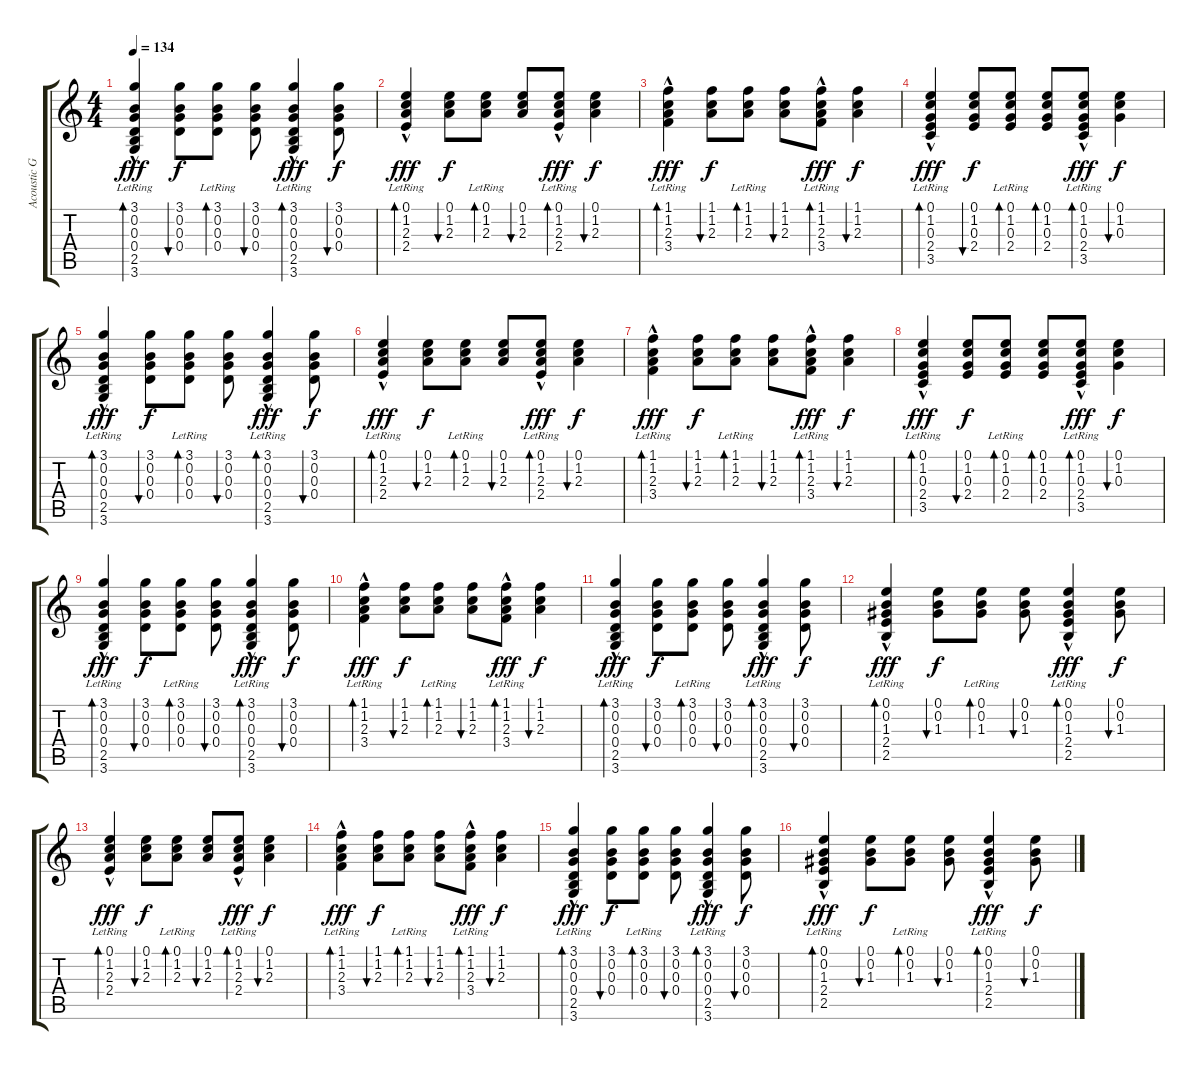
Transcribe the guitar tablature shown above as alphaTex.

\track ("Acoustic Guitar" "Acoustic G") {instrument acousticguitarsteel}
\staff {score tabs}
\tuning (E4 B3 G3 D3 A2 E2) {hide}
\ts (4 4)
\tempo 134
\clef g2
\ks c
(3.1 0.2 0.3{lr} 0.4{hac} 2.5 3.6).4{bd 30 dy fff} (3.1 0.2 0.3 0.4).8{bu 30 dy f} (3.1 0.2 0.3{lr} 0.4).8{bd 30} (3.1 0.2 0.3 0.4).8{bu 30} (3.1{hac} 0.2 0.3{lr} 0.4 2.5 3.6).4{bd 30 dy fff} (3.1 0.2 0.3 0.4).8{bu 30 dy f} |
(0.1 1.2 2.3{hac} 2.4{lr}).4{bd 120 dy fff} (0.1 1.2 2.3).8{bu 30 dy f} (0.1 1.2 2.3{lr}).8{bd 30} (0.1 1.2 2.3).8{bu 30} (0.1 1.2 2.3{hac lr} 2.4).8{bd 30 dy fff} (0.1 1.2 2.3).4{bu 30 dy f} |
(1.1 1.2 2.3{hac lr} 3.4).4{bd 30 dy fff} (1.1 1.2 2.3).8{bu 30 dy f} (1.1 1.2 2.3{lr}).8{bd 30} (1.1 1.2 2.3).8{bu 30} (1.1 1.2 2.3{hac lr} 3.4).8{bd 30 dy fff} (1.1 1.2 2.3).4{bu 30 dy f} |
(0.1 1.2 0.3{hac lr} 2.4 3.5).4{bd 30 dy fff} (0.1 1.2 0.3 2.4).8{bu 30 dy f} (0.1 1.2 0.3{lr} 2.4).8{bd 30} (0.1 1.2 0.3 2.4).8{bd 30} (0.1{hac} 1.2 0.3{lr} 2.4 3.5).8{bd 30 dy fff} (0.1 1.2 0.3).4{bu 30 dy f} |
(3.1 0.2 0.3{lr} 0.4{hac} 2.5 3.6).4{bd 30 dy fff} (3.1 0.2 0.3 0.4).8{bu 30 dy f} (3.1 0.2 0.3{lr} 0.4).8{bd 30} (3.1 0.2 0.3 0.4).8{bu 30} (3.1{hac} 0.2 0.3{lr} 0.4 2.5 3.6).4{bd 30 dy fff} (3.1 0.2 0.3 0.4).8{bu 30 dy f} |
(0.1 1.2 2.3{hac} 2.4{lr}).4{bd 120 dy fff} (0.1 1.2 2.3).8{bu 30 dy f} (0.1 1.2 2.3{lr}).8{bd 30} (0.1 1.2 2.3).8{bu 30} (0.1 1.2 2.3{hac lr} 2.4).8{bd 30 dy fff} (0.1 1.2 2.3).4{bu 30 dy f} |
(1.1 1.2 2.3{hac lr} 3.4).4{bd 30 dy fff} (1.1 1.2 2.3).8{bu 30 dy f} (1.1 1.2 2.3{lr}).8{bd 30} (1.1 1.2 2.3).8{bu 30} (1.1 1.2 2.3{hac lr} 3.4).8{bd 30 dy fff} (1.1 1.2 2.3).4{bu 30 dy f} |
(0.1 1.2 0.3{hac lr} 2.4 3.5).4{bd 30 dy fff} (0.1 1.2 0.3 2.4).8{bu 30 dy f} (0.1 1.2 0.3{lr} 2.4).8{bd 30} (0.1 1.2 0.3 2.4).8{bd 30} (0.1{hac} 1.2 0.3{lr} 2.4 3.5).8{bd 30 dy fff} (0.1 1.2 0.3).4{bu 30 dy f} |
(3.1 0.2 0.3{lr} 0.4{hac} 2.5 3.6).4{bd 30 dy fff} (3.1 0.2 0.3 0.4).8{bu 30 dy f} (3.1 0.2 0.3{lr} 0.4).8{bd 30} (3.1 0.2 0.3 0.4).8{bu 30} (3.1{hac} 0.2 0.3{lr} 0.4 2.5 3.6).4{bd 30 dy fff} (3.1 0.2 0.3 0.4).8{bu 30 dy f} |
(1.1 1.2 2.3{hac lr} 3.4).4{bd 30 dy fff} (1.1 1.2 2.3).8{bu 30 dy f} (1.1 1.2 2.3{lr}).8{bd 30} (1.1 1.2 2.3).8{bu 30} (1.1 1.2 2.3{hac lr} 3.4).8{bd 30 dy fff} (1.1 1.2 2.3).4{bu 30 dy f} |
(3.1 0.2 0.3{lr} 0.4{hac} 2.5 3.6).4{bd 30 dy fff} (3.1 0.2 0.3 0.4).8{bu 30 dy f} (3.1 0.2 0.3{lr} 0.4).8{bd 30} (3.1 0.2 0.3 0.4).8{bu 30} (3.1{hac} 0.2 0.3{lr} 0.4 2.5 3.6).4{bd 30 dy fff} (3.1 0.2 0.3 0.4).8{bu 30 dy f} |
(0.1 0.2{hac lr} 1.3 2.4 2.5).4{bd 60 dy fff} (0.1 0.2 1.3).8{bu 30 dy f} (0.1{lr} 0.2 1.3).8{bd 30} (0.1 0.2 1.3).8{bu 30} (0.1{hac lr} 0.2 1.3 2.4 2.5).4{bd 30 dy fff} (0.1 0.2 1.3).8{bu 30 dy f} |
(0.1 1.2 2.3{hac} 2.4{lr}).4{bd 120 dy fff} (0.1 1.2 2.3).8{bu 30 dy f} (0.1 1.2 2.3{lr}).8{bd 30} (0.1 1.2 2.3).8{bu 30} (0.1 1.2 2.3{hac lr} 2.4).8{bd 30 dy fff} (0.1 1.2 2.3).4{bu 30 dy f} |
(1.1 1.2 2.3{hac lr} 3.4).4{bd 30 dy fff} (1.1 1.2 2.3).8{bu 30 dy f} (1.1 1.2 2.3{lr}).8{bd 30} (1.1 1.2 2.3).8{bu 30} (1.1 1.2 2.3{hac lr} 3.4).8{bd 30 dy fff} (1.1 1.2 2.3).4{bu 30 dy f} |
(3.1 0.2 0.3{lr} 0.4{hac} 2.5 3.6).4{bd 30 dy fff} (3.1 0.2 0.3 0.4).8{bu 30 dy f} (3.1 0.2 0.3{lr} 0.4).8{bd 30} (3.1 0.2 0.3 0.4).8{bu 30} (3.1{hac} 0.2 0.3{lr} 0.4 2.5 3.6).4{bd 30 dy fff} (3.1 0.2 0.3 0.4).8{bu 30 dy f} |
(0.1 0.2{hac lr} 1.3 2.4 2.5).4{bd 60 dy fff} (0.1 0.2 1.3).8{bu 30 dy f} (0.1{lr} 0.2 1.3).8{bd 30} (0.1 0.2 1.3).8{bu 30} (0.1{hac lr} 0.2 1.3 2.4 2.5).4{bd 30 dy fff} (0.1 0.2 1.3).8{bu 30 dy f}
